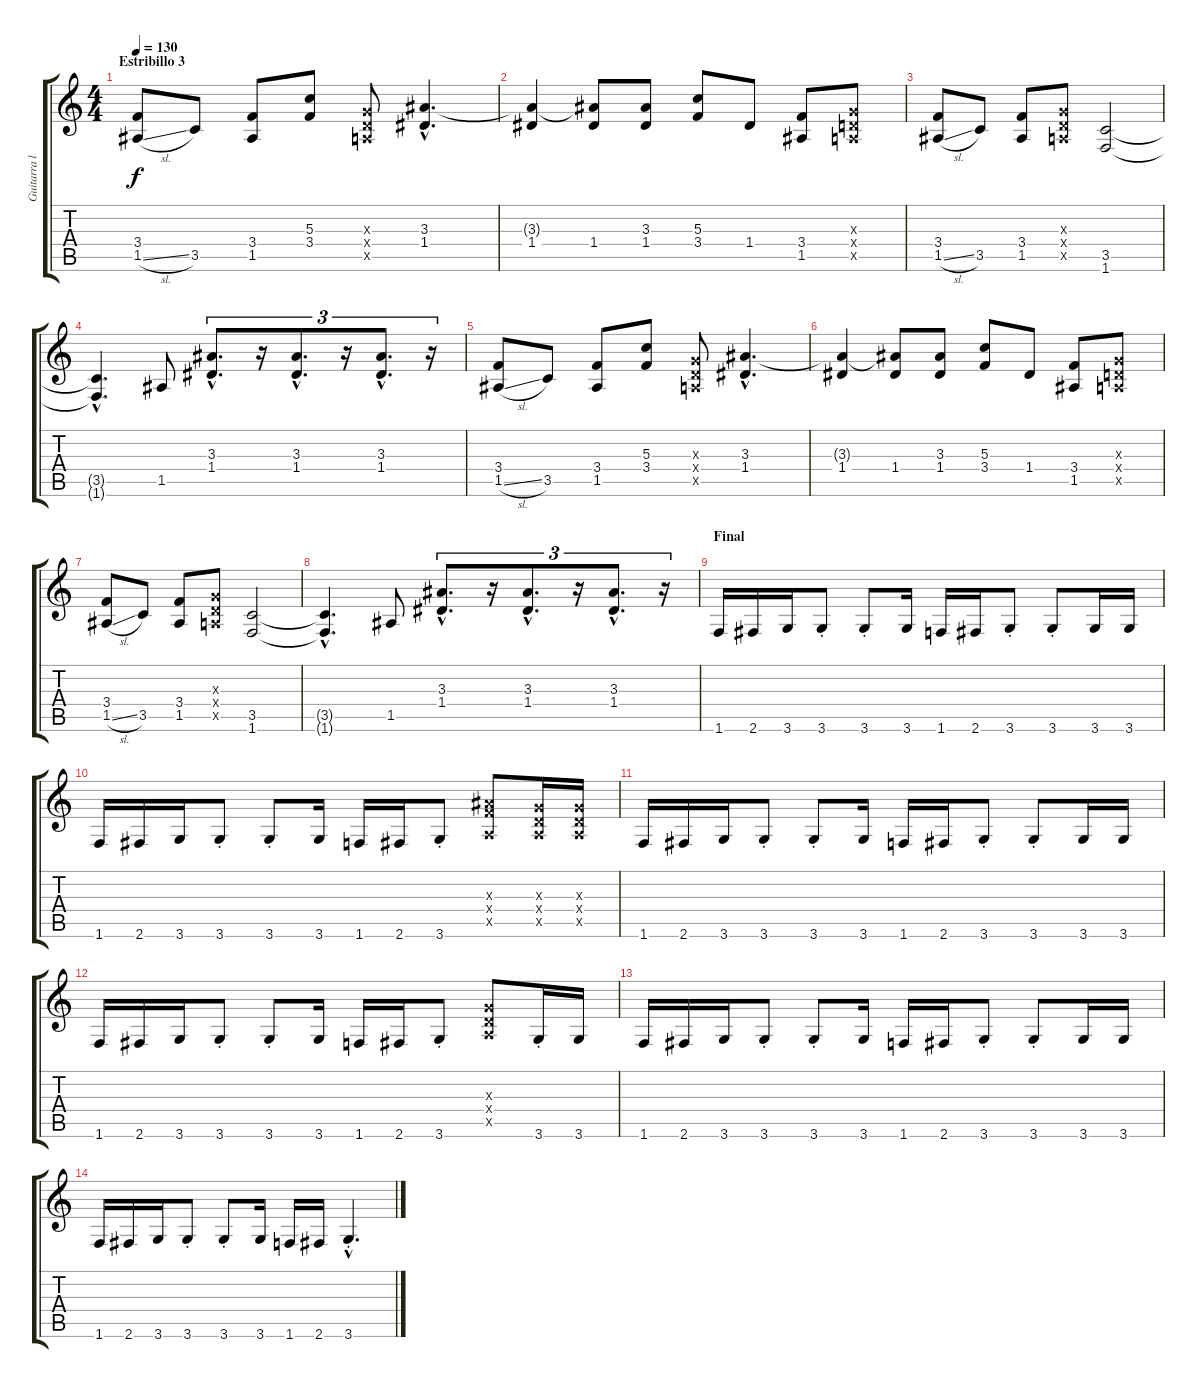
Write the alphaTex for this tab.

\track ("Guitarra líder" "Guitarra l") {instrument distortionguitar}
\staff {score tabs}
\tuning (E4 B3 G3 D3 A2 E2) {hide}
\ts (4 4)
\section ("" "Estribillo 3")
\tempo 130
\clef g2
\ks c
(3.4 1.5{sl}).8{dy f} 3.5.8 (3.4 1.5).8 (5.3 3.4).8 (0.3{x} 0.4{x} 0.5{x}).8 (3.3{hac} 1.4{hac}).4{d} |
(3.3{t} 1.4).4 (3.3{t} 1.4).8 (3.3 1.4).8 (5.3 3.4).8 1.4.8 (3.4 1.5).8 (0.3{x} 0.4{x} 0.5{x}).8 |
(3.4 1.5{sl}).8 3.5.8 (3.4 1.5).8 (0.3{x} 0.4{x} 0.5{x}).8 (3.5 1.6).2 |
(3.5{hac t} 1.6{hac t}).4{d} 1.5.8 (3.3{hac} 1.4{hac}).8{d tu (3 2)} r.16{tu (3 2)} (3.3{hac} 1.4{hac}).8{d tu (3 2)} r.16{tu (3 2)} (3.3{hac} 1.4{hac}).8{d tu (3 2)} r.16{tu (3 2)} |
(3.4 1.5{sl}).8 3.5.8 (3.4 1.5).8 (5.3 3.4).8 (0.3{x} 0.4{x} 0.5{x}).8 (3.3{hac} 1.4{hac}).4{d} |
(3.3{t} 1.4).4 (3.3{t} 1.4).8 (3.3 1.4).8 (5.3 3.4).8 1.4.8 (3.4 1.5).8 (0.3{x} 0.4{x} 0.5{x}).8 |
(3.4 1.5{sl}).8 3.5.8 (3.4 1.5).8 (0.3{x} 0.4{x} 0.5{x}).8 (3.5 1.6).2 |
(3.5{hac t} 1.6{hac t}).4{d} 1.5.8 (3.3{hac} 1.4{hac}).8{d tu (3 2)} r.16{tu (3 2)} (3.3{hac} 1.4{hac}).8{d tu (3 2)} r.16{tu (3 2)} (3.3{hac} 1.4{hac}).8{d tu (3 2)} r.16{tu (3 2)} |
\section ("" "Final")
1.6.16 2.6.16 3.6.16 3.6{st}.8 3.6{st}.8 3.6.16 1.6.16 2.6.16 3.6{st}.8 3.6{st}.8 3.6.16 3.6.16 |
1.6.16 2.6.16 3.6.16 3.6{st}.8 3.6{st}.8 3.6.16 1.6.16 2.6.16 3.6{st}.8 (3.3{x} 3.4{x} 0.5{x}).8 (0.3{x} 0.4{x} 0.5{x}).16 (0.3{x} 0.4{x} 0.5{x}).16 |
1.6.16 2.6.16 3.6.16 3.6{st}.8 3.6{st}.8 3.6.16 1.6.16 2.6.16 3.6{st}.8 3.6{st}.8 3.6.16 3.6.16 |
1.6.16 2.6.16 3.6.16 3.6{st}.8 3.6{st}.8 3.6.16 1.6.16 2.6.16 3.6{st}.8 (0.3{x} 0.4{x} 0.5{x}).8 3.6{st}.16 3.6.16 |
1.6.16 2.6.16 3.6.16 3.6{st}.8 3.6{st}.8 3.6.16 1.6.16 2.6.16 3.6{st}.8 3.6{st}.8 3.6.16 3.6.16 |
1.6.16 2.6.16 3.6.16 3.6{st}.8 3.6{st}.8 3.6.16 1.6.16 2.6.16 3.6{hac st}.4{d}
